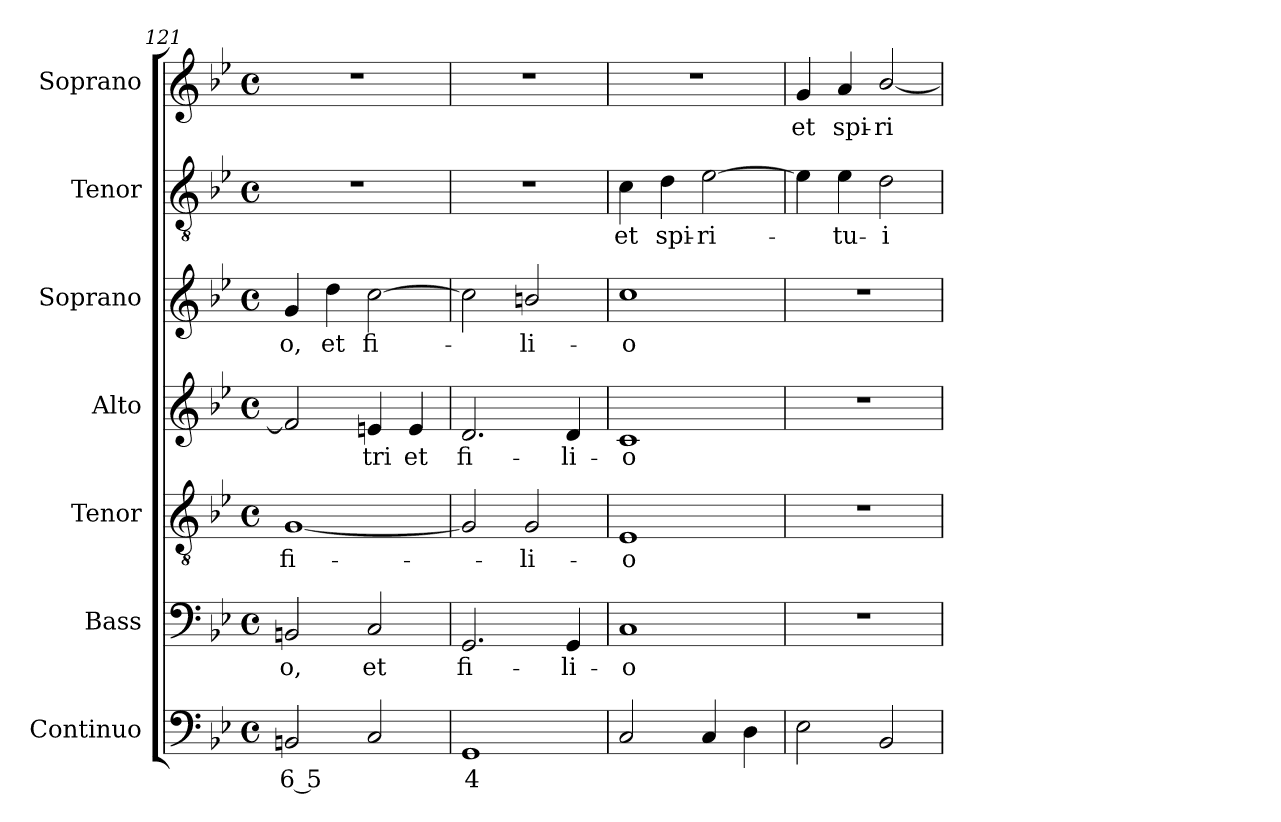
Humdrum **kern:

**kern	**text	**kern	**text	**kern	**text	**kern	**text	**kern	**text	**kern	**text	**kern	**text
*part7	*part7	*part6	*part6	*part5	*part5	*part4	*part4	*part3	*part3	*part2	*part2	*part1	*part1
*staff7	*staff7	*staff6	*staff6	*staff5	*staff5	*staff4	*staff4	*staff3	*staff3	*staff2	*staff2	*staff1	*staff1
*I"Continuo	*	*I"Bass	*	*I"Tenor	*	*I"Alto	*	*I"Soprano	*	*I"Tenor	*	*I"Soprano	*
*I'Cont.	*	*I'B.	*	*I'T.	*	*I'A.	*	*I'S.	*	*I'T.	*	*I'S.	*
!!LO:PB:g=z
*clefF4	*	*clefF4	*	*clefGv2	*	*clefG2	*	*clefG2	*	*clefGv2	*	*clefG2	*
*	*	*	*	*ITrd7c12	*	*	*	*	*	*ITrd7c12	*	*	*
*k[b-e-]	*	*k[b-e-]	*	*k[b-e-]	*	*k[b-e-]	*	*k[b-e-]	*	*k[b-e-]	*	*k[b-e-]	*
*B-:	*	*B-:	*	*B-:	*	*B-:	*	*B-:	*	*B-:	*	*B-:	*
*M4/4	*	*M4/4	*	*M4/4	*	*M4/4	*	*M4/4	*	*M4/4	*	*M4/4	*
*met(c)	*	*met(c)	*	*met(c)	*	*met(c)	*	*met(c)	*	*met(c)	*	*met(c)	*
=121	=121	=121	=121	=121	=121	=121	=121	=121	=121	=121	=121	=121	=121
!	!LO:LY:b:color=#000000	!	!	!	!	!	!	!	!	!	!	!	!
!	!	!	!LO:LY:b:color=#000000	!	!	!	!	!	!	!	!	!	!
!	!	!	!	!	!LO:LY:b:color=#000000	!	!	!	!	!	!	!	!
!	!	!	!	!	!	!	!	!	!LO:LY:b:color=#000000	!	!	!	!
2BBni/	6 5	2BBni/	-o,	[1GGi	fi-	2fi/]	.	4gi/	-o,	1r	.	1r	.
!	!	!	!	!	!	!	!	!	!LO:LY:b:color=#000000	!	!	!	!
.	.	.	.	.	.	.	.	4ddi\	et	.	.	.	.
!	!	!	!LO:LY:b:color=#000000	!	!	!	!	!	!	!	!	!	!
!	!	!	!	!	!	!	!LO:LY:b:color=#000000	!	!	!	!	!	!
!	!	!	!	!	!	!	!	!	!LO:LY:b:color=#000000	!	!	!	!
2Ci/	.	2Ci/	et	.	.	4eni/	-tri	[2cci\	fi-	.	.	.	.
!	!	!	!	!	!	!	!LO:LY:b:color=#000000	!	!	!	!	!	!
.	.	.	.	.	.	4ei/	et	.	.	.	.	.	.
=122	=122	=122	=122	=122	=122	=122	=122	=122	=122	=122	=122	=122	=122
!	!LO:LY:b:color=#000000	!	!	!	!	!	!	!	!	!	!	!	!
!	!	!	!LO:LY:b:color=#000000	!	!	!	!	!	!	!	!	!	!
!	!	!	!	!	!	!	!LO:LY:b:color=#000000	!	!	!	!	!	!
1GGi	4	2.GGi/	fi-	2GGi/]	.	2.di/	fi-	2cci\]	.	1r	.	1r	.
!	!	!	!	!	!LO:LY:b:color=#000000	!	!	!	!	!	!	!	!
!	!	!	!	!	!	!	!	!	!LO:LY:b:color=#000000	!	!	!	!
.	.	.	.	2GGi/	-li-	.	.	2bni/	-li-	.	.	.	.
!	!	!	!LO:LY:b:color=#000000	!	!	!	!	!	!	!	!	!	!
!	!	!	!	!	!	!	!LO:LY:b:color=#000000	!	!	!	!	!	!
.	.	4GGi/	-li-	.	.	4di/	-li-	.	.	.	.	.	.
=123	=123	=123	=123	=123	=123	=123	=123	=123	=123	=123	=123	=123	=123
!	!	!	!LO:LY:b:color=#000000	!	!	!	!	!	!	!	!	!	!
!	!	!	!	!	!LO:LY:b:color=#000000	!	!	!	!	!	!	!	!
!	!	!	!	!	!	!	!LO:LY:b:color=#000000	!	!	!	!	!	!
!	!	!	!	!	!	!	!	!	!LO:LY:b:color=#000000	!	!	!	!
!	!	!	!	!	!	!	!	!	!	!	!LO:LY:b:color=#000000	!	!
2Ci/	.	1Ci	-o	1EE-i	-o	1ci	-o	1cci	-o	4Ci\	et	1r	.
!	!	!	!	!	!	!	!	!	!	!	!LO:LY:b:color=#000000	!	!
.	.	.	.	.	.	.	.	.	.	4Di\	spi-	.	.
!	!	!	!	!	!	!	!	!	!	!	!LO:LY:b:color=#000000	!	!
4Ci/	.	.	.	.	.	.	.	.	.	[2E-i\	-ri-	.	.
4Di\	.	.	.	.	.	.	.	.	.	.	.	.	.
=124	=124	=124	=124	=124	=124	=124	=124	=124	=124	=124	=124	=124	=124
!	!	!	!	!	!	!	!	!	!	!	!	!	!LO:LY:b:color=#000000
2E-i\	.	1r	.	1r	.	1r	.	1r	.	4E-i\]	.	4gi/	et
!	!	!	!	!	!	!	!	!	!	!	!LO:LY:b:color=#000000	!	!
!	!	!	!	!	!	!	!	!	!	!	!	!	!LO:LY:b:color=#000000
.	.	.	.	.	.	.	.	.	.	4E-i\	-tu-	4ai/	spi-
!	!	!	!	!	!	!	!	!	!	!	!LO:LY:b:color=#000000	!	!
!	!	!	!	!	!	!	!	!	!	!	!	!	!LO:LY:b:color=#000000
2BB-i/	.	.	.	.	.	.	.	.	.	2Di\	-i	[2b-i/	-ri
=	=	=	=	=	=	=	=	=	=	=	=	=	=
*-	*-	*-	*-	*-	*-	*-	*-	*-	*-	*-	*-	*-	*-
